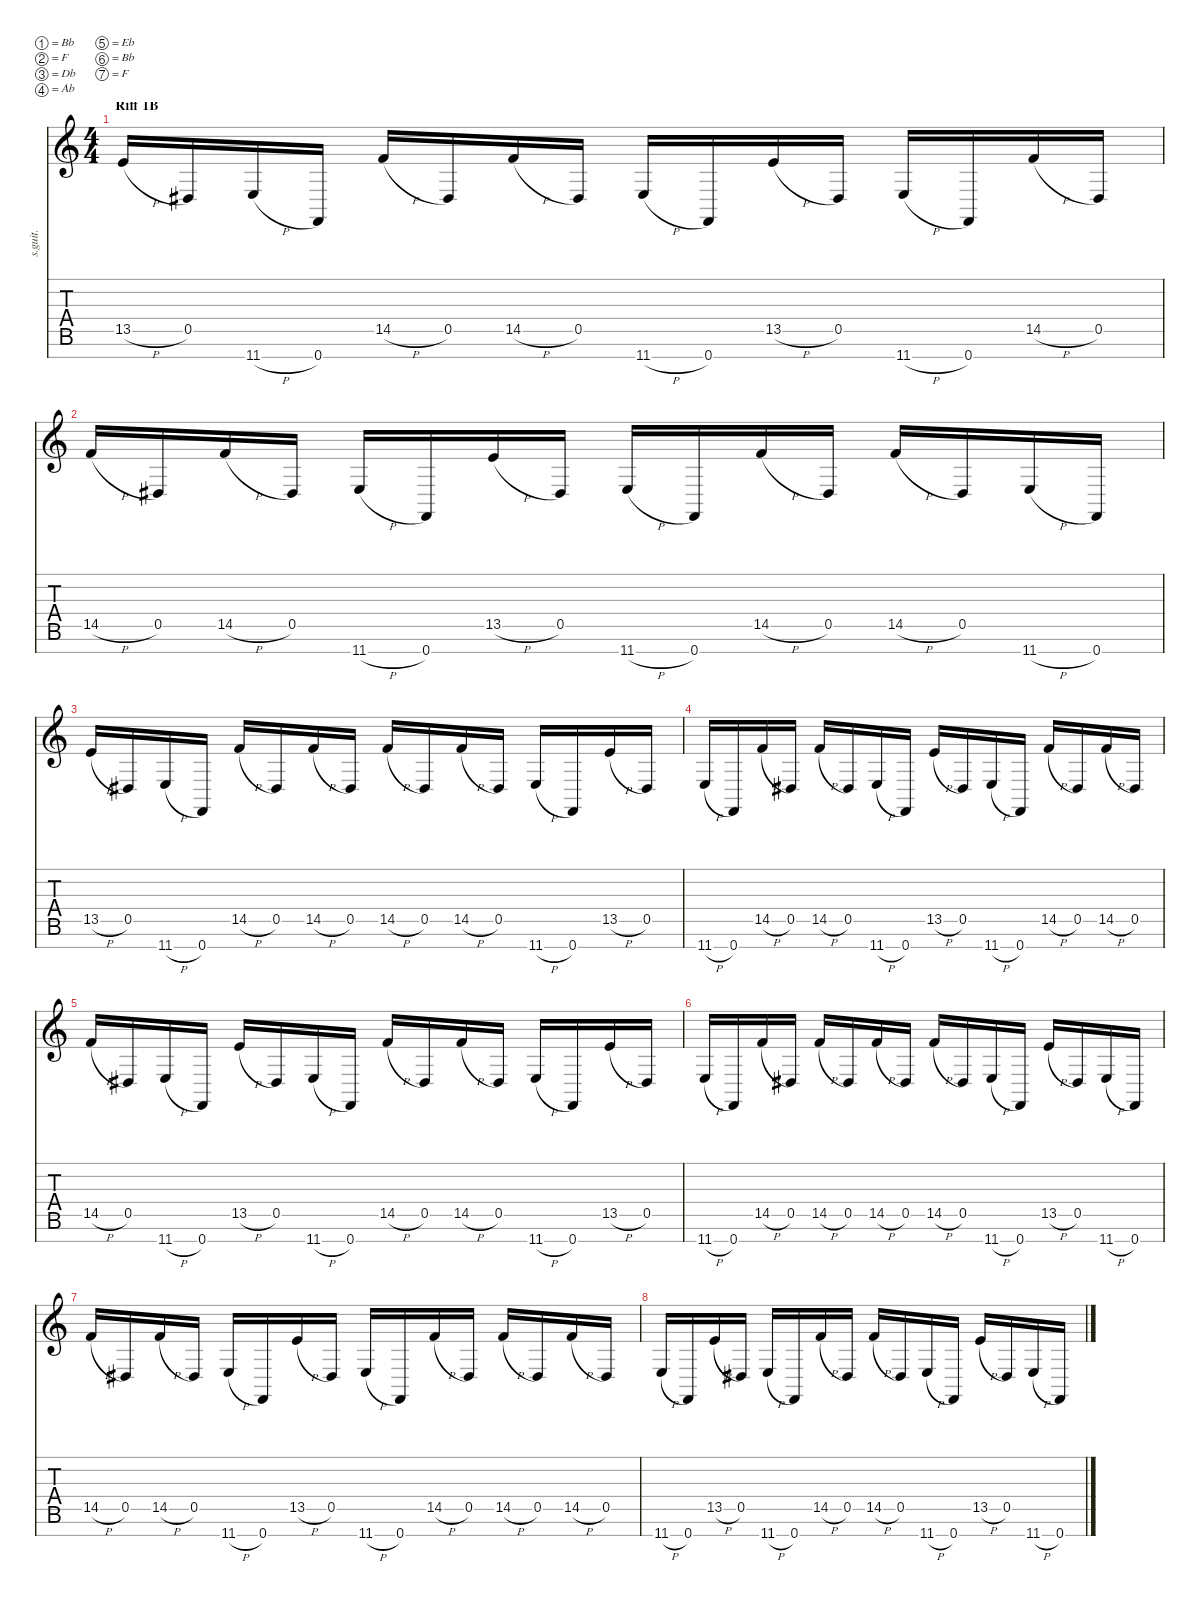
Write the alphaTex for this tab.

\defaultSystemsLayout 4
\hideDynamics
\bracketExtendMode nobrackets
\track ("Rhythm" "s.guit.") {instrument distortionguitar}
\staff {score tabs}
\tuning (Bb3 F3 Db3 Ab2 Eb2 Bb1 F1)
\ts (4 4)
\section ("" "Riff 1B")
\tempo (133 hide)
\clef g2
\ks c
13.5{h}.16{lyrics (0 "") lyrics (1 "") lyrics (2 "") lyrics (3 "") lyrics (4 "") dy f} 0.5{acc #}.16{lyrics (0 "") lyrics (1 "") lyrics (2 "") lyrics (3 "") lyrics (4 "")} 11.7{h}.16{lyrics (0 "") lyrics (1 "") lyrics (2 "") lyrics (3 "") lyrics (4 "")} 0.7.16{lyrics (0 "") lyrics (1 "") lyrics (2 "") lyrics (3 "") lyrics (4 "")} 14.5{h}.16{lyrics (0 "") lyrics (1 "") lyrics (2 "") lyrics (3 "") lyrics (4 "")} 0.5{acc #}.16{lyrics (0 "") lyrics (1 "") lyrics (2 "") lyrics (3 "") lyrics (4 "")} 14.5{h}.16{lyrics (0 "") lyrics (1 "") lyrics (2 "") lyrics (3 "") lyrics (4 "")} 0.5{acc #}.16{lyrics (0 "") lyrics (1 "") lyrics (2 "") lyrics (3 "") lyrics (4 "")} 11.7{h}.16{lyrics (0 "") lyrics (1 "") lyrics (2 "") lyrics (3 "") lyrics (4 "")} 0.7.16{lyrics (0 "") lyrics (1 "") lyrics (2 "") lyrics (3 "") lyrics (4 "")} 13.5{h}.16{lyrics (0 "") lyrics (1 "") lyrics (2 "") lyrics (3 "") lyrics (4 "")} 0.5{acc #}.16{lyrics (0 "") lyrics (1 "") lyrics (2 "") lyrics (3 "") lyrics (4 "")} 11.7{h}.16{lyrics (0 "") lyrics (1 "") lyrics (2 "") lyrics (3 "") lyrics (4 "")} 0.7.16{lyrics (0 "") lyrics (1 "") lyrics (2 "") lyrics (3 "") lyrics (4 "")} 14.5{h}.16{lyrics (0 "") lyrics (1 "") lyrics (2 "") lyrics (3 "") lyrics (4 "")} 0.5{acc #}.16{lyrics (0 "") lyrics (1 "") lyrics (2 "") lyrics (3 "") lyrics (4 "")} |
14.5{h}.16{lyrics (0 "") lyrics (1 "") lyrics (2 "") lyrics (3 "") lyrics (4 "")} 0.5{acc #}.16{lyrics (0 "") lyrics (1 "") lyrics (2 "") lyrics (3 "") lyrics (4 "")} 14.5{h}.16{lyrics (0 "") lyrics (1 "") lyrics (2 "") lyrics (3 "") lyrics (4 "")} 0.5{acc #}.16{lyrics (0 "") lyrics (1 "") lyrics (2 "") lyrics (3 "") lyrics (4 "")} 11.7{h}.16{lyrics (0 "") lyrics (1 "") lyrics (2 "") lyrics (3 "") lyrics (4 "")} 0.7.16{lyrics (0 "") lyrics (1 "") lyrics (2 "") lyrics (3 "") lyrics (4 "")} 13.5{h}.16{lyrics (0 "") lyrics (1 "") lyrics (2 "") lyrics (3 "") lyrics (4 "")} 0.5{acc #}.16{lyrics (0 "") lyrics (1 "") lyrics (2 "") lyrics (3 "") lyrics (4 "")} 11.7{h}.16{lyrics (0 "") lyrics (1 "") lyrics (2 "") lyrics (3 "") lyrics (4 "")} 0.7.16{lyrics (0 "") lyrics (1 "") lyrics (2 "") lyrics (3 "") lyrics (4 "")} 14.5{h}.16{lyrics (0 "") lyrics (1 "") lyrics (2 "") lyrics (3 "") lyrics (4 "")} 0.5{acc #}.16{lyrics (0 "") lyrics (1 "") lyrics (2 "") lyrics (3 "") lyrics (4 "")} 14.5{h}.16{lyrics (0 "") lyrics (1 "") lyrics (2 "") lyrics (3 "") lyrics (4 "")} 0.5{acc #}.16{lyrics (0 "") lyrics (1 "") lyrics (2 "") lyrics (3 "") lyrics (4 "")} 11.7{h}.16{lyrics (0 "") lyrics (1 "") lyrics (2 "") lyrics (3 "") lyrics (4 "")} 0.7.16{lyrics (0 "") lyrics (1 "") lyrics (2 "") lyrics (3 "") lyrics (4 "")} |
13.5{h}.16{lyrics (0 "") lyrics (1 "") lyrics (2 "") lyrics (3 "") lyrics (4 "")} 0.5{acc #}.16{lyrics (0 "") lyrics (1 "") lyrics (2 "") lyrics (3 "") lyrics (4 "")} 11.7{h}.16{lyrics (0 "") lyrics (1 "") lyrics (2 "") lyrics (3 "") lyrics (4 "")} 0.7.16{lyrics (0 "") lyrics (1 "") lyrics (2 "") lyrics (3 "") lyrics (4 "")} 14.5{h}.16{lyrics (0 "") lyrics (1 "") lyrics (2 "") lyrics (3 "") lyrics (4 "")} 0.5{acc #}.16{lyrics (0 "") lyrics (1 "") lyrics (2 "") lyrics (3 "") lyrics (4 "")} 14.5{h}.16{lyrics (0 "") lyrics (1 "") lyrics (2 "") lyrics (3 "") lyrics (4 "")} 0.5{acc #}.16{lyrics (0 "") lyrics (1 "") lyrics (2 "") lyrics (3 "") lyrics (4 "")} 14.5{h}.16{lyrics (0 "") lyrics (1 "") lyrics (2 "") lyrics (3 "") lyrics (4 "")} 0.5{acc #}.16{lyrics (0 "") lyrics (1 "") lyrics (2 "") lyrics (3 "") lyrics (4 "")} 14.5{h}.16{lyrics (0 "") lyrics (1 "") lyrics (2 "") lyrics (3 "") lyrics (4 "")} 0.5{acc #}.16{lyrics (0 "") lyrics (1 "") lyrics (2 "") lyrics (3 "") lyrics (4 "")} 11.7{h}.16{lyrics (0 "") lyrics (1 "") lyrics (2 "") lyrics (3 "") lyrics (4 "")} 0.7.16{lyrics (0 "") lyrics (1 "") lyrics (2 "") lyrics (3 "") lyrics (4 "")} 13.5{h}.16{lyrics (0 "") lyrics (1 "") lyrics (2 "") lyrics (3 "") lyrics (4 "")} 0.5{acc #}.16{lyrics (0 "") lyrics (1 "") lyrics (2 "") lyrics (3 "") lyrics (4 "")} |
11.7{h}.16{lyrics (0 "") lyrics (1 "") lyrics (2 "") lyrics (3 "") lyrics (4 "")} 0.7.16{lyrics (0 "") lyrics (1 "") lyrics (2 "") lyrics (3 "") lyrics (4 "")} 14.5{h}.16{lyrics (0 "") lyrics (1 "") lyrics (2 "") lyrics (3 "") lyrics (4 "")} 0.5{acc #}.16{lyrics (0 "") lyrics (1 "") lyrics (2 "") lyrics (3 "") lyrics (4 "")} 14.5{h}.16{lyrics (0 "") lyrics (1 "") lyrics (2 "") lyrics (3 "") lyrics (4 "")} 0.5{acc #}.16{lyrics (0 "") lyrics (1 "") lyrics (2 "") lyrics (3 "") lyrics (4 "")} 11.7{h}.16{lyrics (0 "") lyrics (1 "") lyrics (2 "") lyrics (3 "") lyrics (4 "")} 0.7.16{lyrics (0 "") lyrics (1 "") lyrics (2 "") lyrics (3 "") lyrics (4 "")} 13.5{h}.16{lyrics (0 "") lyrics (1 "") lyrics (2 "") lyrics (3 "") lyrics (4 "")} 0.5{acc #}.16{lyrics (0 "") lyrics (1 "") lyrics (2 "") lyrics (3 "") lyrics (4 "")} 11.7{h}.16{lyrics (0 "") lyrics (1 "") lyrics (2 "") lyrics (3 "") lyrics (4 "")} 0.7.16{lyrics (0 "") lyrics (1 "") lyrics (2 "") lyrics (3 "") lyrics (4 "")} 14.5{h}.16{lyrics (0 "") lyrics (1 "") lyrics (2 "") lyrics (3 "") lyrics (4 "")} 0.5{acc #}.16{lyrics (0 "") lyrics (1 "") lyrics (2 "") lyrics (3 "") lyrics (4 "")} 14.5{h}.16{lyrics (0 "") lyrics (1 "") lyrics (2 "") lyrics (3 "") lyrics (4 "")} 0.5{acc #}.16{lyrics (0 "") lyrics (1 "") lyrics (2 "") lyrics (3 "") lyrics (4 "")} |
14.5{h}.16{lyrics (0 "") lyrics (1 "") lyrics (2 "") lyrics (3 "") lyrics (4 "")} 0.5{acc #}.16{lyrics (0 "") lyrics (1 "") lyrics (2 "") lyrics (3 "") lyrics (4 "")} 11.7{h}.16{lyrics (0 "") lyrics (1 "") lyrics (2 "") lyrics (3 "") lyrics (4 "")} 0.7.16{lyrics (0 "") lyrics (1 "") lyrics (2 "") lyrics (3 "") lyrics (4 "")} 13.5{h}.16{lyrics (0 "") lyrics (1 "") lyrics (2 "") lyrics (3 "") lyrics (4 "")} 0.5{acc #}.16{lyrics (0 "") lyrics (1 "") lyrics (2 "") lyrics (3 "") lyrics (4 "")} 11.7{h}.16{lyrics (0 "") lyrics (1 "") lyrics (2 "") lyrics (3 "") lyrics (4 "")} 0.7.16{lyrics (0 "") lyrics (1 "") lyrics (2 "") lyrics (3 "") lyrics (4 "")} 14.5{h}.16{lyrics (0 "") lyrics (1 "") lyrics (2 "") lyrics (3 "") lyrics (4 "")} 0.5{acc #}.16{lyrics (0 "") lyrics (1 "") lyrics (2 "") lyrics (3 "") lyrics (4 "")} 14.5{h}.16{lyrics (0 "") lyrics (1 "") lyrics (2 "") lyrics (3 "") lyrics (4 "")} 0.5{acc #}.16{lyrics (0 "") lyrics (1 "") lyrics (2 "") lyrics (3 "") lyrics (4 "")} 11.7{h}.16{lyrics (0 "") lyrics (1 "") lyrics (2 "") lyrics (3 "") lyrics (4 "")} 0.7.16{lyrics (0 "") lyrics (1 "") lyrics (2 "") lyrics (3 "") lyrics (4 "")} 13.5{h}.16{lyrics (0 "") lyrics (1 "") lyrics (2 "") lyrics (3 "") lyrics (4 "")} 0.5{acc #}.16{lyrics (0 "") lyrics (1 "") lyrics (2 "") lyrics (3 "") lyrics (4 "")} |
11.7{h}.16{lyrics (0 "") lyrics (1 "") lyrics (2 "") lyrics (3 "") lyrics (4 "")} 0.7.16{lyrics (0 "") lyrics (1 "") lyrics (2 "") lyrics (3 "") lyrics (4 "")} 14.5{h}.16{lyrics (0 "") lyrics (1 "") lyrics (2 "") lyrics (3 "") lyrics (4 "")} 0.5{acc #}.16{lyrics (0 "") lyrics (1 "") lyrics (2 "") lyrics (3 "") lyrics (4 "")} 14.5{h}.16{lyrics (0 "") lyrics (1 "") lyrics (2 "") lyrics (3 "") lyrics (4 "")} 0.5{acc #}.16{lyrics (0 "") lyrics (1 "") lyrics (2 "") lyrics (3 "") lyrics (4 "")} 14.5{h}.16{lyrics (0 "") lyrics (1 "") lyrics (2 "") lyrics (3 "") lyrics (4 "")} 0.5{acc #}.16{lyrics (0 "") lyrics (1 "") lyrics (2 "") lyrics (3 "") lyrics (4 "")} 14.5{h}.16{lyrics (0 "") lyrics (1 "") lyrics (2 "") lyrics (3 "") lyrics (4 "")} 0.5{acc #}.16{lyrics (0 "") lyrics (1 "") lyrics (2 "") lyrics (3 "") lyrics (4 "")} 11.7{h}.16{lyrics (0 "") lyrics (1 "") lyrics (2 "") lyrics (3 "") lyrics (4 "")} 0.7.16{lyrics (0 "") lyrics (1 "") lyrics (2 "") lyrics (3 "") lyrics (4 "")} 13.5{h}.16{lyrics (0 "") lyrics (1 "") lyrics (2 "") lyrics (3 "") lyrics (4 "")} 0.5{acc #}.16{lyrics (0 "") lyrics (1 "") lyrics (2 "") lyrics (3 "") lyrics (4 "")} 11.7{h}.16{lyrics (0 "") lyrics (1 "") lyrics (2 "") lyrics (3 "") lyrics (4 "")} 0.7.16{lyrics (0 "") lyrics (1 "") lyrics (2 "") lyrics (3 "") lyrics (4 "")} |
14.5{h}.16{lyrics (0 "") lyrics (1 "") lyrics (2 "") lyrics (3 "") lyrics (4 "")} 0.5{acc #}.16{lyrics (0 "") lyrics (1 "") lyrics (2 "") lyrics (3 "") lyrics (4 "")} 14.5{h}.16{lyrics (0 "") lyrics (1 "") lyrics (2 "") lyrics (3 "") lyrics (4 "")} 0.5{acc #}.16{lyrics (0 "") lyrics (1 "") lyrics (2 "") lyrics (3 "") lyrics (4 "")} 11.7{h}.16{lyrics (0 "") lyrics (1 "") lyrics (2 "") lyrics (3 "") lyrics (4 "")} 0.7.16{lyrics (0 "") lyrics (1 "") lyrics (2 "") lyrics (3 "") lyrics (4 "")} 13.5{h}.16{lyrics (0 "") lyrics (1 "") lyrics (2 "") lyrics (3 "") lyrics (4 "")} 0.5{acc #}.16{lyrics (0 "") lyrics (1 "") lyrics (2 "") lyrics (3 "") lyrics (4 "")} 11.7{h}.16{lyrics (0 "") lyrics (1 "") lyrics (2 "") lyrics (3 "") lyrics (4 "")} 0.7.16{lyrics (0 "") lyrics (1 "") lyrics (2 "") lyrics (3 "") lyrics (4 "")} 14.5{h}.16{lyrics (0 "") lyrics (1 "") lyrics (2 "") lyrics (3 "") lyrics (4 "")} 0.5{acc #}.16{lyrics (0 "") lyrics (1 "") lyrics (2 "") lyrics (3 "") lyrics (4 "")} 14.5{h}.16{lyrics (0 "") lyrics (1 "") lyrics (2 "") lyrics (3 "") lyrics (4 "")} 0.5{acc #}.16{lyrics (0 "") lyrics (1 "") lyrics (2 "") lyrics (3 "") lyrics (4 "")} 14.5{h}.16{lyrics (0 "") lyrics (1 "") lyrics (2 "") lyrics (3 "") lyrics (4 "")} 0.5{acc #}.16{lyrics (0 "") lyrics (1 "") lyrics (2 "") lyrics (3 "") lyrics (4 "")} |
11.7{h}.16{lyrics (0 "") lyrics (1 "") lyrics (2 "") lyrics (3 "") lyrics (4 "")} 0.7.16{lyrics (0 "") lyrics (1 "") lyrics (2 "") lyrics (3 "") lyrics (4 "")} 13.5{h}.16{lyrics (0 "") lyrics (1 "") lyrics (2 "") lyrics (3 "") lyrics (4 "")} 0.5{acc #}.16{lyrics (0 "") lyrics (1 "") lyrics (2 "") lyrics (3 "") lyrics (4 "")} 11.7{h}.16{lyrics (0 "") lyrics (1 "") lyrics (2 "") lyrics (3 "") lyrics (4 "")} 0.7.16{lyrics (0 "") lyrics (1 "") lyrics (2 "") lyrics (3 "") lyrics (4 "")} 14.5{h}.16{lyrics (0 "") lyrics (1 "") lyrics (2 "") lyrics (3 "") lyrics (4 "")} 0.5{acc #}.16{lyrics (0 "") lyrics (1 "") lyrics (2 "") lyrics (3 "") lyrics (4 "")} 14.5{h}.16{lyrics (0 "") lyrics (1 "") lyrics (2 "") lyrics (3 "") lyrics (4 "")} 0.5{acc #}.16{lyrics (0 "") lyrics (1 "") lyrics (2 "") lyrics (3 "") lyrics (4 "")} 11.7{h}.16{lyrics (0 "") lyrics (1 "") lyrics (2 "") lyrics (3 "") lyrics (4 "")} 0.7.16{lyrics (0 "") lyrics (1 "") lyrics (2 "") lyrics (3 "") lyrics (4 "")} 13.5{h}.16{lyrics (0 "") lyrics (1 "") lyrics (2 "") lyrics (3 "") lyrics (4 "")} 0.5{acc #}.16{lyrics (0 "") lyrics (1 "") lyrics (2 "") lyrics (3 "") lyrics (4 "")} 11.7{h}.16{lyrics (0 "") lyrics (1 "") lyrics (2 "") lyrics (3 "") lyrics (4 "")} 0.7.16{lyrics (0 "") lyrics (1 "") lyrics (2 "") lyrics (3 "") lyrics (4 "")}
